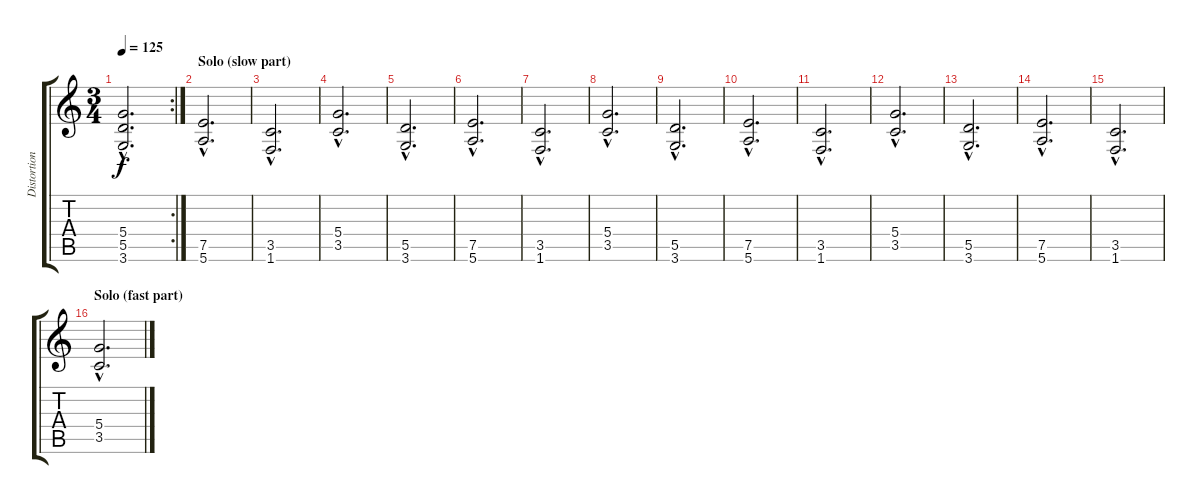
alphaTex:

\track ("Distortion" "Distortion") {instrument distortionguitar}
\staff {score tabs}
\tuning (E4 B3 G3 D3 A2 E2) {hide}
\rc 2
\ts (3 4)
\tempo 125
\clef g2
\ks c
(5.4{hac} 5.5{hac} 3.6{hac}).2{d dy f} |
\section ("" "Solo (slow part)")
(7.5{hac} 5.6{hac}).2{d volume 14} |
(3.5{hac} 1.6{hac}).2{d} |
(5.4{hac} 3.5{hac}).2{d} |
(5.5{hac} 3.6{hac}).2{d} |
(7.5{hac} 5.6{hac}).2{d} |
(3.5{hac} 1.6{hac}).2{d} |
(5.4{hac} 3.5{hac}).2{d} |
(5.5{hac} 3.6{hac}).2{d} |
(7.5{hac} 5.6{hac}).2{d} |
(3.5{hac} 1.6{hac}).2{d} |
(5.4{hac} 3.5{hac}).2{d} |
(5.5{hac} 3.6{hac}).2{d} |
(7.5{hac} 5.6{hac}).2{d} |
(3.5{hac} 1.6{hac}).2{d} |
\section ("" "Solo (fast part)")
(5.4{hac} 3.5{hac}).2{d}
